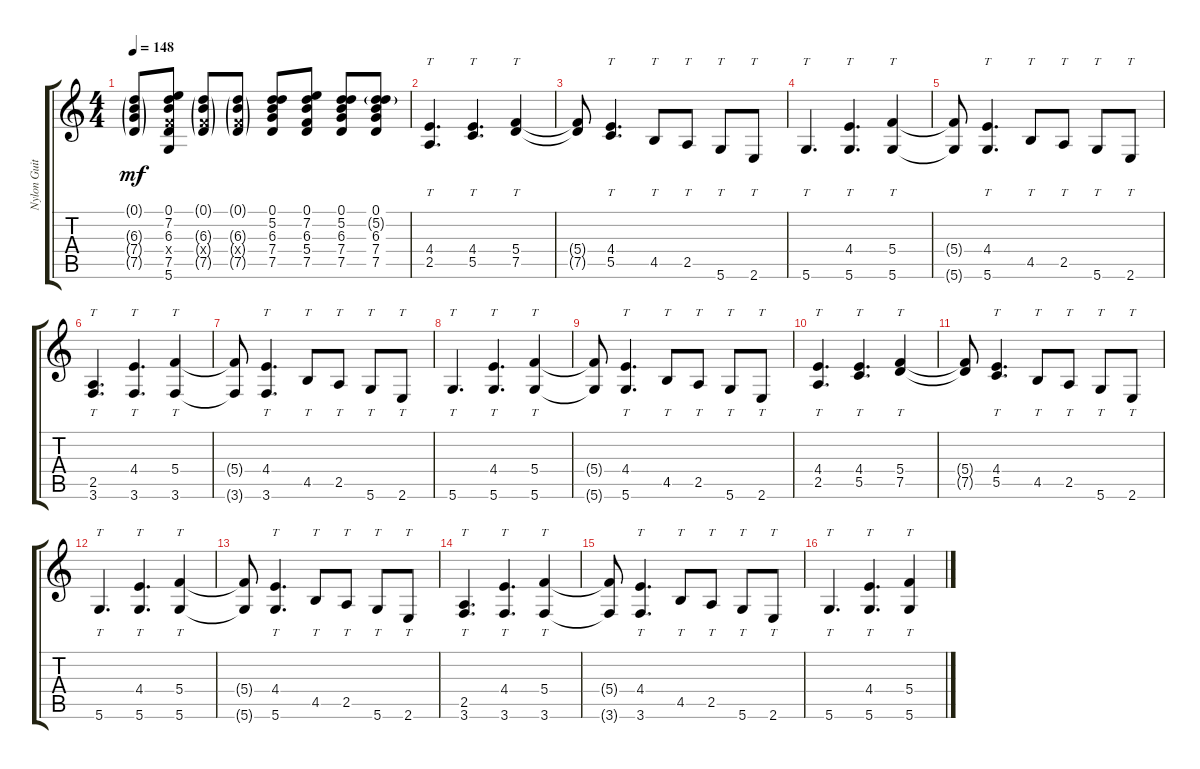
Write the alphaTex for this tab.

\track ("Nylon Guitar" "Nylon Guit") {instrument acousticguitarnylon}
\staff {score tabs}
\tuning (D4 A3 F3 C3 G2 D2) {hide}
\ts (4 4)
\tempo 148
\clef g2
\ks c
(0.1{g} 6.3{g} 7.4{g} 7.5{g}).8{dy mf} (0.1 7.2 6.3 5.4{x} 7.5 5.6).8 (0.1{g} 6.3{g} 5.4{g x} 7.5{g}).8 (0.1{g} 6.3{g} 5.4{g x} 7.5{g}).8 (0.1 5.2 6.3 7.4 7.5).8 (0.1 7.2 6.3 5.4 7.5).8 (0.1 5.2 6.3 7.4 7.5).8 (0.1 5.2{g} 6.3 7.4 7.5).8 |
(4.4 2.5).4{tt d} (4.4 5.5).4{tt d} (5.4 7.5).4{tt} |
(5.4{t} 7.5{t}).8 (4.4 5.5).4{tt d} 4.5.8{tt} 2.5.8{tt} 5.6.8{tt} 2.6.8{tt} |
5.6.4{tt d} (4.4 5.6).4{tt d} (5.4 5.6).4{tt} |
(5.4{t} 5.6{t}).8 (4.4 5.6).4{tt d} 4.5.8{tt} 2.5.8{tt} 5.6.8{tt} 2.6.8{tt} |
(2.5 3.6).4{tt d} (4.4 3.6).4{tt d} (5.4 3.6).4{tt} |
(5.4{t} 3.6{t}).8 (4.4 3.6).4{tt d} 4.5.8{tt} 2.5.8{tt} 5.6.8{tt} 2.6.8{tt} |
5.6.4{tt d} (4.4 5.6).4{tt d} (5.4 5.6).4{tt} |
(5.4{t} 5.6{t}).8 (4.4 5.6).4{tt d} 4.5.8{tt} 2.5.8{tt} 5.6.8{tt} 2.6.8{tt} |
(4.4 2.5).4{tt d} (4.4 5.5).4{tt d} (5.4 7.5).4{tt} |
(5.4{t} 7.5{t}).8 (4.4 5.5).4{tt d} 4.5.8{tt} 2.5.8{tt} 5.6.8{tt} 2.6.8{tt} |
5.6.4{tt d} (4.4 5.6).4{tt d} (5.4 5.6).4{tt} |
(5.4{t} 5.6{t}).8 (4.4 5.6).4{tt d} 4.5.8{tt} 2.5.8{tt} 5.6.8{tt} 2.6.8{tt} |
(2.5 3.6).4{tt d} (4.4 3.6).4{tt d} (5.4 3.6).4{tt} |
(5.4{t} 3.6{t}).8 (4.4 3.6).4{tt d} 4.5.8{tt} 2.5.8{tt} 5.6.8{tt} 2.6.8{tt} |
5.6.4{tt d} (4.4 5.6).4{tt d} (5.4 5.6).4{tt}
